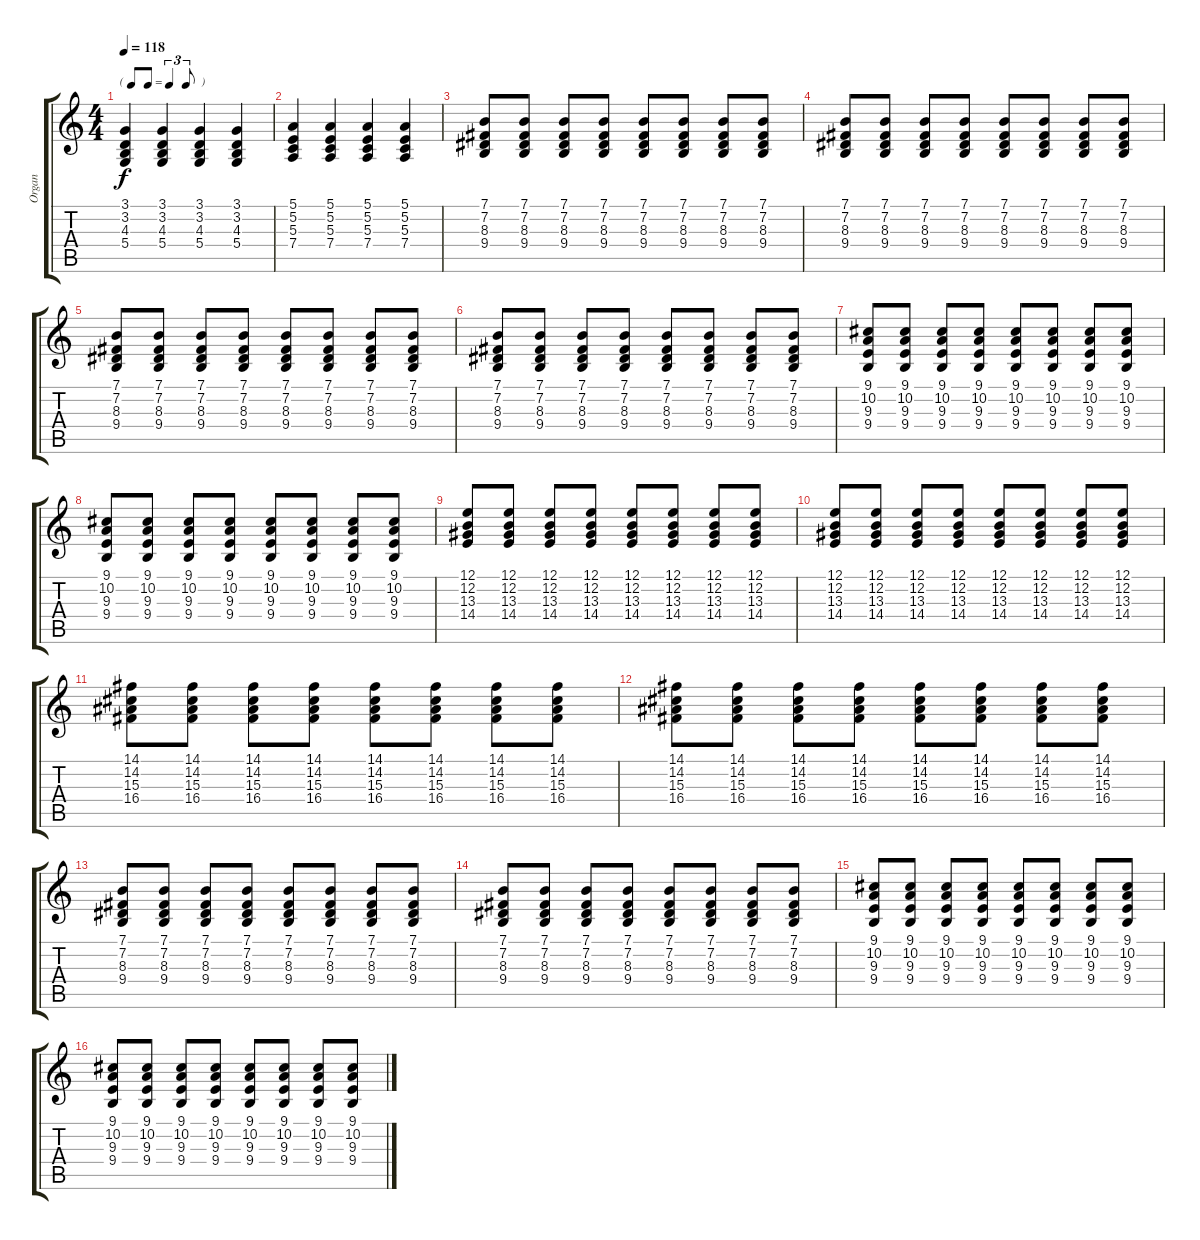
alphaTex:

\track ("Organ" "Organ") {instrument drawbarorgan}
\staff {score tabs}
\tuning (E4 B3 G3 D3 A2 E2) {hide}
\ts (4 4)
\tf triplet8th
\tempo 118
\clef g2
\ks c
(3.1 3.2 4.3 5.4).4{dy f} (3.1 3.2 4.3 5.4).4 (3.1 3.2 4.3 5.4).4 (3.1 3.2 4.3 5.4).4 |
(5.1 5.2 5.3 7.4).4 (5.1 5.2 5.3 7.4).4 (5.1 5.2 5.3 7.4).4 (5.1 5.2 5.3 7.4).4 |
(7.1 7.2 8.3 9.4).8 (7.1 7.2 8.3 9.4).8 (7.1 7.2 8.3 9.4).8 (7.1 7.2 8.3 9.4).8 (7.1 7.2 8.3 9.4).8 (7.1 7.2 8.3 9.4).8 (7.1 7.2 8.3 9.4).8 (7.1 7.2 8.3 9.4).8 |
(7.1 7.2 8.3 9.4).8 (7.1 7.2 8.3 9.4).8 (7.1 7.2 8.3 9.4).8 (7.1 7.2 8.3 9.4).8 (7.1 7.2 8.3 9.4).8 (7.1 7.2 8.3 9.4).8 (7.1 7.2 8.3 9.4).8 (7.1 7.2 8.3 9.4).8 |
(7.1 7.2 8.3 9.4).8 (7.1 7.2 8.3 9.4).8 (7.1 7.2 8.3 9.4).8 (7.1 7.2 8.3 9.4).8 (7.1 7.2 8.3 9.4).8 (7.1 7.2 8.3 9.4).8 (7.1 7.2 8.3 9.4).8 (7.1 7.2 8.3 9.4).8 |
(7.1 7.2 8.3 9.4).8 (7.1 7.2 8.3 9.4).8 (7.1 7.2 8.3 9.4).8 (7.1 7.2 8.3 9.4).8 (7.1 7.2 8.3 9.4).8 (7.1 7.2 8.3 9.4).8 (7.1 7.2 8.3 9.4).8 (7.1 7.2 8.3 9.4).8 |
(9.1 10.2 9.3 9.4).8 (9.1 10.2 9.3 9.4).8 (9.1 10.2 9.3 9.4).8 (9.1 10.2 9.3 9.4).8 (9.1 10.2 9.3 9.4).8 (9.1 10.2 9.3 9.4).8 (9.1 10.2 9.3 9.4).8 (9.1 10.2 9.3 9.4).8 |
(9.1 10.2 9.3 9.4).8 (9.1 10.2 9.3 9.4).8 (9.1 10.2 9.3 9.4).8 (9.1 10.2 9.3 9.4).8 (9.1 10.2 9.3 9.4).8 (9.1 10.2 9.3 9.4).8 (9.1 10.2 9.3 9.4).8 (9.1 10.2 9.3 9.4).8 |
(12.1 12.2 13.3 14.4).8 (12.1 12.2 13.3 14.4).8 (12.1 12.2 13.3 14.4).8 (12.1 12.2 13.3 14.4).8 (12.1 12.2 13.3 14.4).8 (12.1 12.2 13.3 14.4).8 (12.1 12.2 13.3 14.4).8 (12.1 12.2 13.3 14.4).8 |
(12.1 12.2 13.3 14.4).8 (12.1 12.2 13.3 14.4).8 (12.1 12.2 13.3 14.4).8 (12.1 12.2 13.3 14.4).8 (12.1 12.2 13.3 14.4).8 (12.1 12.2 13.3 14.4).8 (12.1 12.2 13.3 14.4).8 (12.1 12.2 13.3 14.4).8 |
(14.1 14.2 15.3 16.4).8 (14.1 14.2 15.3 16.4).8 (14.1 14.2 15.3 16.4).8 (14.1 14.2 15.3 16.4).8 (14.1 14.2 15.3 16.4).8 (14.1 14.2 15.3 16.4).8 (14.1 14.2 15.3 16.4).8 (14.1 14.2 15.3 16.4).8 |
(14.1 14.2 15.3 16.4).8 (14.1 14.2 15.3 16.4).8 (14.1 14.2 15.3 16.4).8 (14.1 14.2 15.3 16.4).8 (14.1 14.2 15.3 16.4).8 (14.1 14.2 15.3 16.4).8 (14.1 14.2 15.3 16.4).8 (14.1 14.2 15.3 16.4).8 |
(7.1 7.2 8.3 9.4).8 (7.1 7.2 8.3 9.4).8 (7.1 7.2 8.3 9.4).8 (7.1 7.2 8.3 9.4).8 (7.1 7.2 8.3 9.4).8 (7.1 7.2 8.3 9.4).8 (7.1 7.2 8.3 9.4).8 (7.1 7.2 8.3 9.4).8 |
(7.1 7.2 8.3 9.4).8 (7.1 7.2 8.3 9.4).8 (7.1 7.2 8.3 9.4).8 (7.1 7.2 8.3 9.4).8 (7.1 7.2 8.3 9.4).8 (7.1 7.2 8.3 9.4).8 (7.1 7.2 8.3 9.4).8 (7.1 7.2 8.3 9.4).8 |
(9.1 10.2 9.3 9.4).8 (9.1 10.2 9.3 9.4).8 (9.1 10.2 9.3 9.4).8 (9.1 10.2 9.3 9.4).8 (9.1 10.2 9.3 9.4).8 (9.1 10.2 9.3 9.4).8 (9.1 10.2 9.3 9.4).8 (9.1 10.2 9.3 9.4).8 |
(9.1 10.2 9.3 9.4).8 (9.1 10.2 9.3 9.4).8 (9.1 10.2 9.3 9.4).8 (9.1 10.2 9.3 9.4).8 (9.1 10.2 9.3 9.4).8 (9.1 10.2 9.3 9.4).8 (9.1 10.2 9.3 9.4).8 (9.1 10.2 9.3 9.4).8
